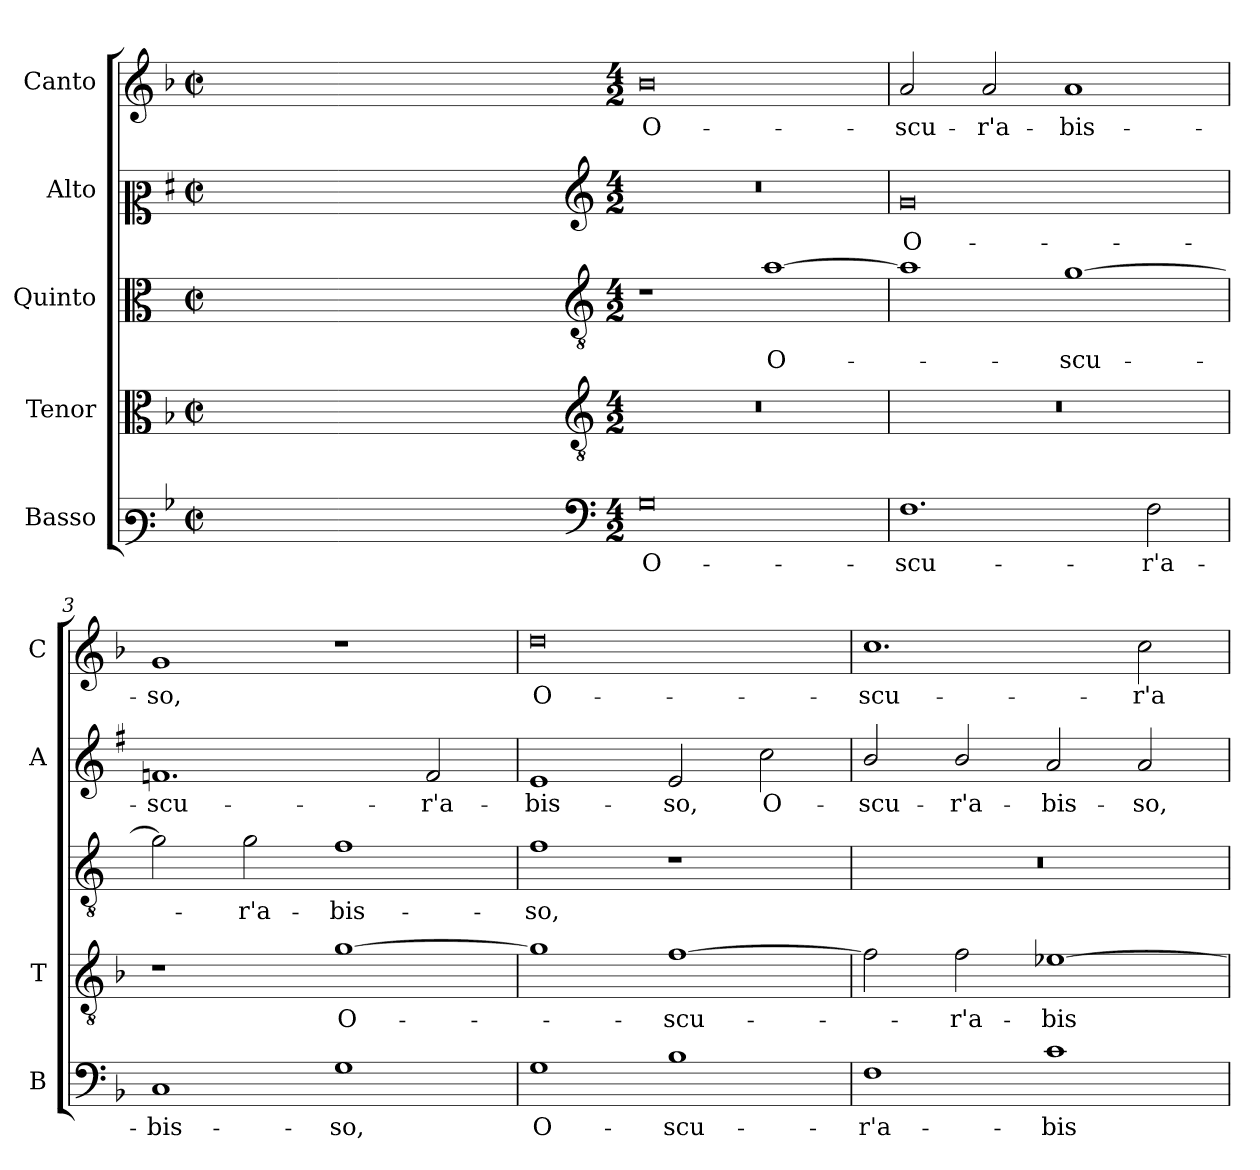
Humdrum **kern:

**kern	**text	**kern	**text	**kern	**text	**kern	**text	**kern	**text
*part5	*part5	*part4	*part4	*part3	*part3	*part2	*part2	*part1	*part1
*staff5	*staff5	*staff4	*staff4	*staff3	*staff3	*staff2	*staff2	*staff1	*staff1
*I"Basso	*	*I"Tenor	*	*I"Quinto	*	*I"Alto	*	*I"Canto	*
*I'B	*	*I'T	*	*	*	*I'A	*	*I'C	*
*clefF3	*	*clefC3	*	*clefC3	*	*clefC2	*	*clefG2	*
*	*	*	*	*ITrd4c7	*	*ITrd1c2	*	*	*
*k[b-]	*	*k[b-]	*	*k[b-]	*	*k[b-]	*	*k[b-]	*
*F:	*	*F:	*	*F:	*	*F:	*	*F:	*
*M2/2	*	*M2/2	*	*M2/2	*	*M2/2	*	*M2/2	*
*met(c|)	*	*met(c|)	*	*met(c|)	*	*met(c|)	*	*met(c|)	*
=	=	=	=	=	=	=	=	=	=
1ryy	.	1ryy	.	1ryy	.	1ryy	.	1ryy	.
=1X-	=1X-	=1X-	=1X-	=1X-	=1X-	=1X-	=1X-	=1X-	=1X-
4ryy	.	4ryy	.	4ryy	.	4ryy	.	4ryy	.
4ryy	.	4ryy	.	4ryy	.	4ryy	.	4ryy	.
4ryy	.	4ryy	.	4ryy	.	4ryy	.	4ryy	.
4ryy	.	4ryy	.	4ryy	.	4ryy	.	4ryy	.
=1-	=1-	=1-	=1-	=1-	=1-	=1-	=1-	=1-	=1-
*clefF4	*	*clefGv2	*	*clefGv2	*	*clefG2	*	*	*
*M4/2	*	*M4/2	*	*M4/2	*	*M4/2	*	*M4/2	*
!	!LO:LY:b	!	!	!	!	!	!	!	!LO:LY:b
0G	O-	0r	.	1r	.	0r	.	0b-	O-
!	!	!	!	!	!LO:LY:b	!	!	!	!
.	.	.	.	[1d	O-	.	.	.	.
=2	=2	=2	=2	=2	=2	=2	=2	=2	=2
!	!LO:LY:b	!	!	!	!	!	!LO:LY:b	!	!LO:LY:b
1.F	-scu-	0r	.	1d]	.	0f	O-	2a/	-scu-
!	!	!	!	!	!	!	!	!	!LO:LY:b
.	.	.	.	.	.	.	.	2a/	-r'a-
!	!	!	!	!	!LO:LY:b	!	!	!	!LO:LY:b
.	.	.	.	[1c	-scu-	.	.	1a	-bis-
!	!LO:LY:b	!	!	!	!	!	!	!	!
2F\	-r'a-	.	.	.	.	.	.	.	.
=3	=3	=3	=3	=3	=3	=3	=3	=3	=3
!	!LO:LY:b	!	!	!	!	!	!LO:LY:b	!	!LO:LY:b
1C	-bis-	1r	.	2c\]	.	1.e-X	-scu-	1g	-so,
!	!	!	!	!	!LO:LY:b	!	!	!	!
.	.	.	.	2c\	-r'a-	.	.	.	.
!	!LO:LY:b	!	!LO:LY:b	!	!LO:LY:b	!	!	!	!
1G	-so,	[1g	O-	1B-	-bis-	.	.	1r	.
!	!	!	!	!	!	!	!LO:LY:b	!	!
.	.	.	.	.	.	2e-/	-r'a-	.	.
=4	=4	=4	=4	=4	=4	=4	=4	=4	=4
!	!LO:LY:b	!	!	!	!LO:LY:b	!	!LO:LY:b	!	!LO:LY:b
1G	O-	1g]	.	1B-	-so,	1d	-bis-	0dd	O-
!	!LO:LY:b	!	!LO:LY:b	!	!	!	!LO:LY:b	!	!
1B-	-scu-	[1f	-scu-	1r	.	2d/	-so,	.	.
!	!	!	!	!	!	!	!LO:LY:b	!	!
.	.	.	.	.	.	2b-\	O-	.	.
=5	=5	=5	=5	=5	=5	=5	=5	=5	=5
!	!LO:LY:b	!	!	!	!	!	!LO:LY:b	!	!LO:LY:b
1F	-r'a-	2f\]	.	0r	.	2a/	-scu-	1.cc	-scu-
!	!	!	!LO:LY:b	!	!	!	!LO:LY:b	!	!
.	.	2f\	-r'a-	.	.	2a/	-r'a-	.	.
!	!LO:LY:b	!	!LO:LY:b	!	!	!	!LO:LY:b	!	!
1c	-bis-	[1e-X	-bis-	.	.	2g/	-bis-	.	.
!	!	!	!	!	!	!	!LO:LY:b	!	!LO:LY:b
.	.	.	.	.	.	2g/	-so,	2cc\	-r'a-
=	=	=	=	=	=	=	=	=	=
*-	*-	*-	*-	*-	*-	*-	*-	*-	*-
